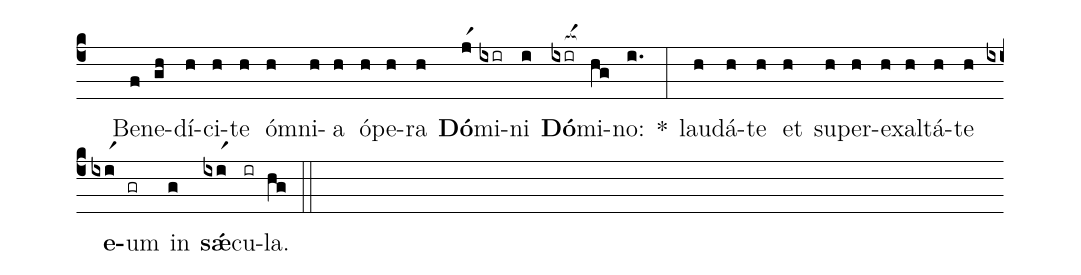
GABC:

%%
(c4)
( )Be(f)ne(gh)dí(h)ci(h)te(h) óm(h)ni(h)a(h) ó(h)pe(h)ra(h) <b>Dó</b>(jr1)mi(ixir)ni(i) <b>Dó</b>(ixir[ocba:1{])mi(hg[ocba:1}])no:(i.) *(:)
lau(h)dá(h)te(h) et(h) su(h)per(h)ex(h)al(h)tá(h)te(h) <b>e</b>(ixir1)um(gr) in(g) <b>sǽ</b>(ixir1)cu(ir)la.(hg) (::)
